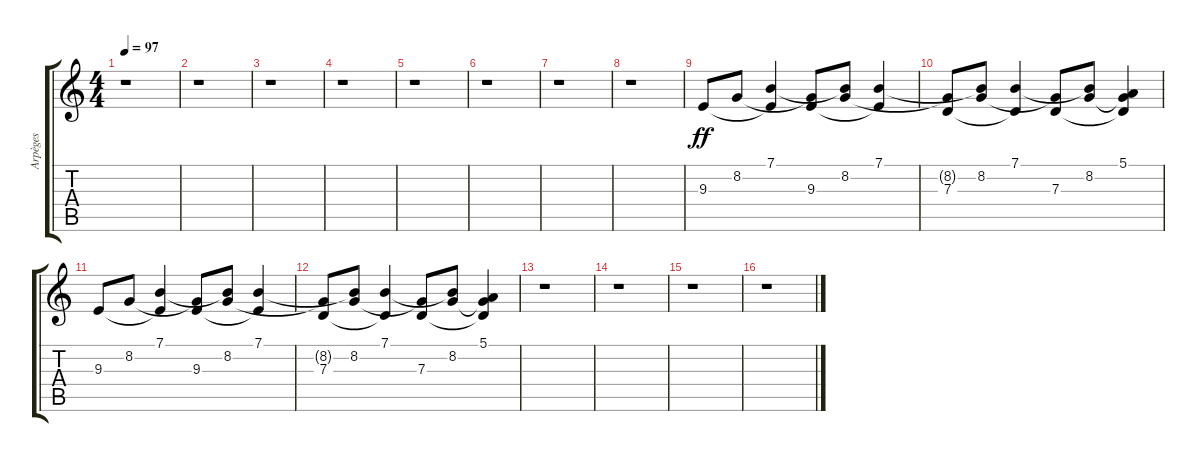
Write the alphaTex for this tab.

\track ("Arpèges" "Arpèges") {instrument electricpiano1}
\staff {score tabs}
\tuning (E4 B3 G3 D3 A2 E2) {hide}
\ts (4 4)
\tempo 97
\clef g2
\ks c
r.1{dy ff instrument electricpiano1} |
r.1 |
r.1 |
r.1 |
r.1 |
r.1 |
r.1 |
r.1 |
9.3.8 8.2.8 (7.1 9.3{t}).4 (8.2{t} 9.3).8 (7.1{t} 8.2).8 (7.1 9.3{t}).4 |
(8.2{t} 7.3).8 (7.1{t} 8.2).8 (7.1 7.3{t}).4 (8.2{t} 7.3).8 (7.1{t} 8.2).8 (5.1 8.2{t} 7.3{t}).4 |
9.3.8 8.2.8 (7.1 9.3{t}).4 (8.2{t} 9.3).8 (7.1{t} 8.2).8 (7.1 9.3{t}).4 |
(8.2{t} 7.3).8 (7.1{t} 8.2).8 (7.1 7.3{t}).4 (8.2{t} 7.3).8 (7.1{t} 8.2).8 (5.1 8.2{t} 7.3{t}).4 |
r.1 |
r.1 |
r.1 |
r.1
